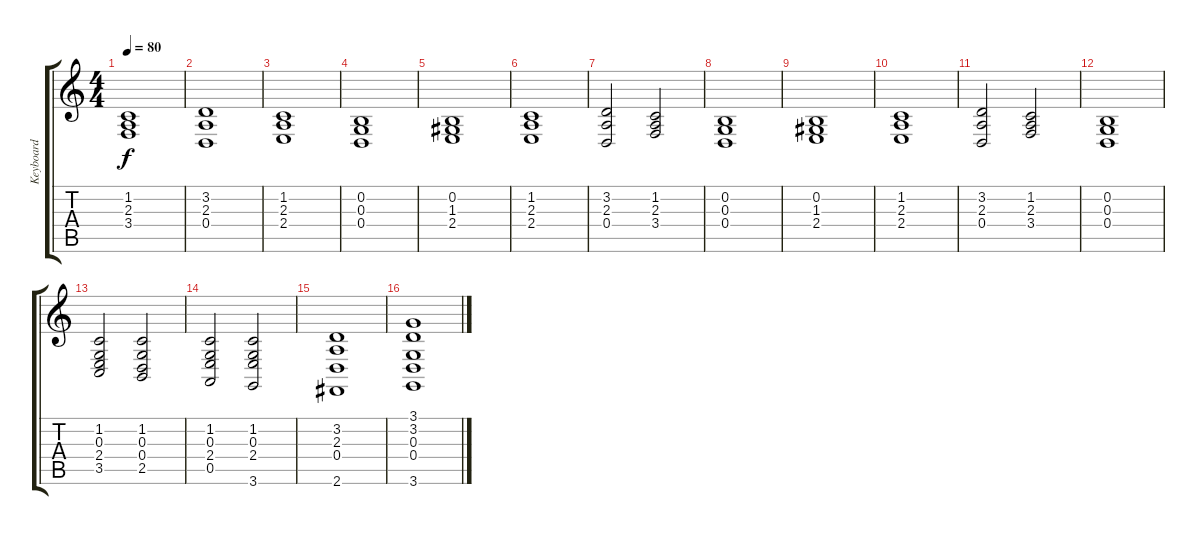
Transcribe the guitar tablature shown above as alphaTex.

\track ("Keyboard" "Keyboard") {instrument stringensemble1}
\staff {score tabs}
\tuning (E4 B3 G3 D3 A2 E2) {hide}
\ts (4 4)
\tempo 80
\clef g2
\ks c
(1.2 2.3 3.4).1{dy f} |
(3.2 2.3 0.4).1 |
(1.2 2.3 2.4).1 |
(0.2 0.3 0.4).1 |
(0.2 1.3 2.4).1 |
(1.2 2.3 2.4).1 |
(3.2 2.3 0.4).2 (1.2 2.3 3.4).2 |
(0.2 0.3 0.4).1 |
(0.2 1.3 2.4).1 |
(1.2 2.3 2.4).1 |
(3.2 2.3 0.4).2 (1.2 2.3 3.4).2 |
(0.2 0.3 0.4).1 |
(1.2 0.3 2.4 3.5).2 (1.2 0.3 0.4 2.5).2 |
(1.2 0.3 2.4 0.5).2 (1.2 0.3 2.4 3.6).2 |
(3.2 2.3 0.4 2.6).1 |
(3.1 3.2 0.3 0.4 3.6).1
